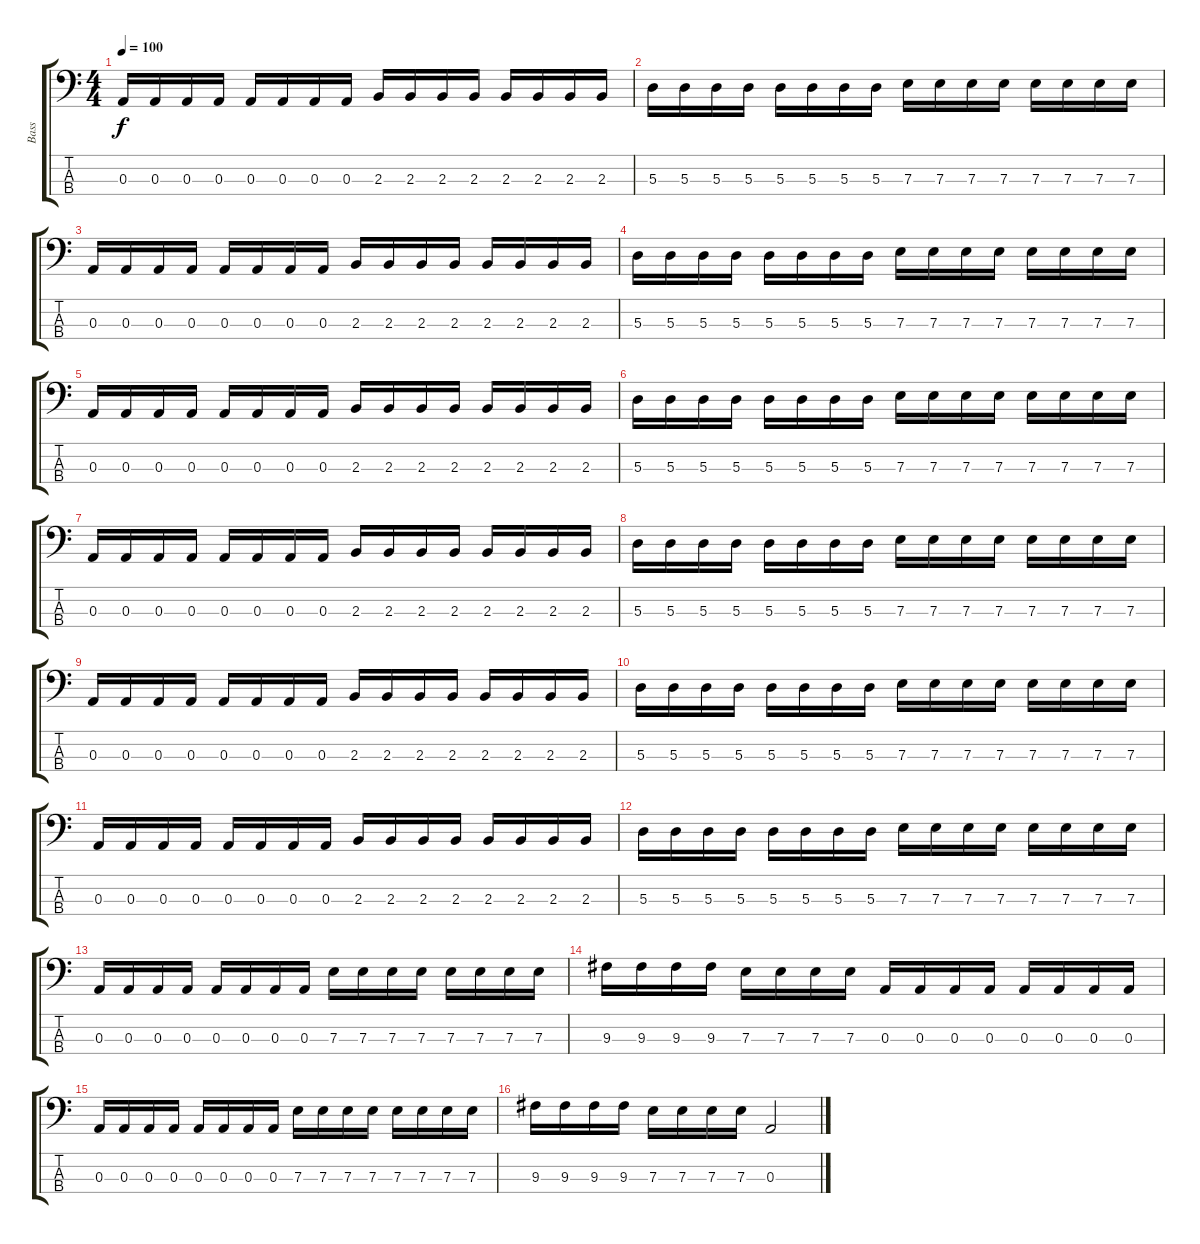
\track ("Bass" "Bass") {instrument electricbassfinger}
\staff {score tabs}
\tuning (G2 D2 A1 E1) {hide}
\ts (4 4)
\tempo 100
\clef f4
\ks c
0.3.16{dy f instrument electricbassfinger} 0.3.16 0.3.16 0.3.16 0.3.16 0.3.16 0.3.16 0.3.16 2.3.16 2.3.16 2.3.16 2.3.16 2.3.16 2.3.16 2.3.16 2.3.16 |
5.3.16 5.3.16 5.3.16 5.3.16 5.3.16 5.3.16 5.3.16 5.3.16 7.3.16 7.3.16 7.3.16 7.3.16 7.3.16 7.3.16 7.3.16 7.3.16 |
0.3.16 0.3.16 0.3.16 0.3.16 0.3.16 0.3.16 0.3.16 0.3.16 2.3.16 2.3.16 2.3.16 2.3.16 2.3.16 2.3.16 2.3.16 2.3.16 |
5.3.16 5.3.16 5.3.16 5.3.16 5.3.16 5.3.16 5.3.16 5.3.16 7.3.16 7.3.16 7.3.16 7.3.16 7.3.16 7.3.16 7.3.16 7.3.16 |
0.3.16 0.3.16 0.3.16 0.3.16 0.3.16 0.3.16 0.3.16 0.3.16 2.3.16 2.3.16 2.3.16 2.3.16 2.3.16 2.3.16 2.3.16 2.3.16 |
5.3.16 5.3.16 5.3.16 5.3.16 5.3.16 5.3.16 5.3.16 5.3.16 7.3.16 7.3.16 7.3.16 7.3.16 7.3.16 7.3.16 7.3.16 7.3.16 |
0.3.16 0.3.16 0.3.16 0.3.16 0.3.16 0.3.16 0.3.16 0.3.16 2.3.16 2.3.16 2.3.16 2.3.16 2.3.16 2.3.16 2.3.16 2.3.16 |
5.3.16 5.3.16 5.3.16 5.3.16 5.3.16 5.3.16 5.3.16 5.3.16 7.3.16 7.3.16 7.3.16 7.3.16 7.3.16 7.3.16 7.3.16 7.3.16 |
0.3.16 0.3.16 0.3.16 0.3.16 0.3.16 0.3.16 0.3.16 0.3.16 2.3.16 2.3.16 2.3.16 2.3.16 2.3.16 2.3.16 2.3.16 2.3.16 |
5.3.16 5.3.16 5.3.16 5.3.16 5.3.16 5.3.16 5.3.16 5.3.16 7.3.16 7.3.16 7.3.16 7.3.16 7.3.16 7.3.16 7.3.16 7.3.16 |
0.3.16 0.3.16 0.3.16 0.3.16 0.3.16 0.3.16 0.3.16 0.3.16 2.3.16 2.3.16 2.3.16 2.3.16 2.3.16 2.3.16 2.3.16 2.3.16 |
5.3.16 5.3.16 5.3.16 5.3.16 5.3.16 5.3.16 5.3.16 5.3.16 7.3.16 7.3.16 7.3.16 7.3.16 7.3.16 7.3.16 7.3.16 7.3.16 |
0.3.16 0.3.16 0.3.16 0.3.16 0.3.16 0.3.16 0.3.16 0.3.16 7.3.16 7.3.16 7.3.16 7.3.16 7.3.16 7.3.16 7.3.16 7.3.16 |
9.3.16 9.3.16 9.3.16 9.3.16 7.3.16 7.3.16 7.3.16 7.3.16 0.3.16 0.3.16 0.3.16 0.3.16 0.3.16 0.3.16 0.3.16 0.3.16 |
0.3.16 0.3.16 0.3.16 0.3.16 0.3.16 0.3.16 0.3.16 0.3.16 7.3.16 7.3.16 7.3.16 7.3.16 7.3.16 7.3.16 7.3.16 7.3.16 |
9.3.16 9.3.16 9.3.16 9.3.16 7.3.16 7.3.16 7.3.16 7.3.16 0.3.2
